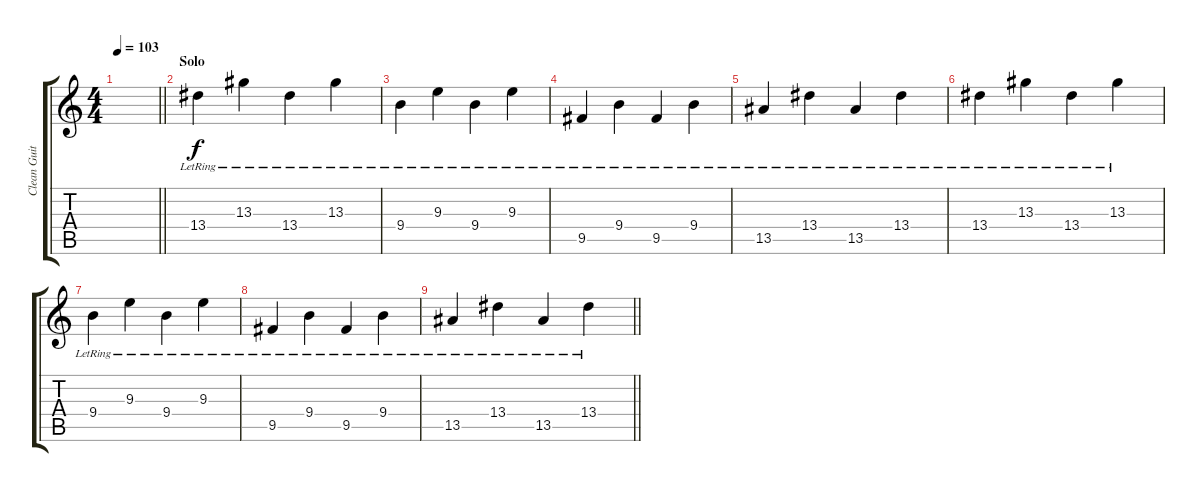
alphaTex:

\track ("Clean Guitar" "Clean Guit") {instrument electricguitarjazz}
\staff {score tabs}
\tuning (E4 B3 G3 D3 A2 E2) {hide}
\ts (4 4)
\tempo 103
\clef g2
\barLineRight lightlight
\ks c
|
\section ("" "Solo")
13.4{lr}.4 13.3{lr}.4 13.4{lr}.4 13.3{lr}.4 |
9.4{lr}.4 9.3{lr}.4 9.4{lr}.4 9.3{lr}.4 |
9.5{lr}.4 9.4{lr}.4 9.5{lr}.4 9.4{lr}.4 |
13.5{lr}.4 13.4{lr}.4 13.5{lr}.4 13.4{lr}.4 |
13.4{lr}.4 13.3{lr}.4 13.4{lr}.4 13.3{lr}.4 |
9.4{lr}.4 9.3{lr}.4 9.4{lr}.4 9.3{lr}.4 |
9.5{lr}.4 9.4{lr}.4 9.5{lr}.4 9.4{lr}.4 |
\barLineRight lightlight
13.5{lr}.4 13.4{lr}.4 13.5{lr}.4 13.4{lr}.4
